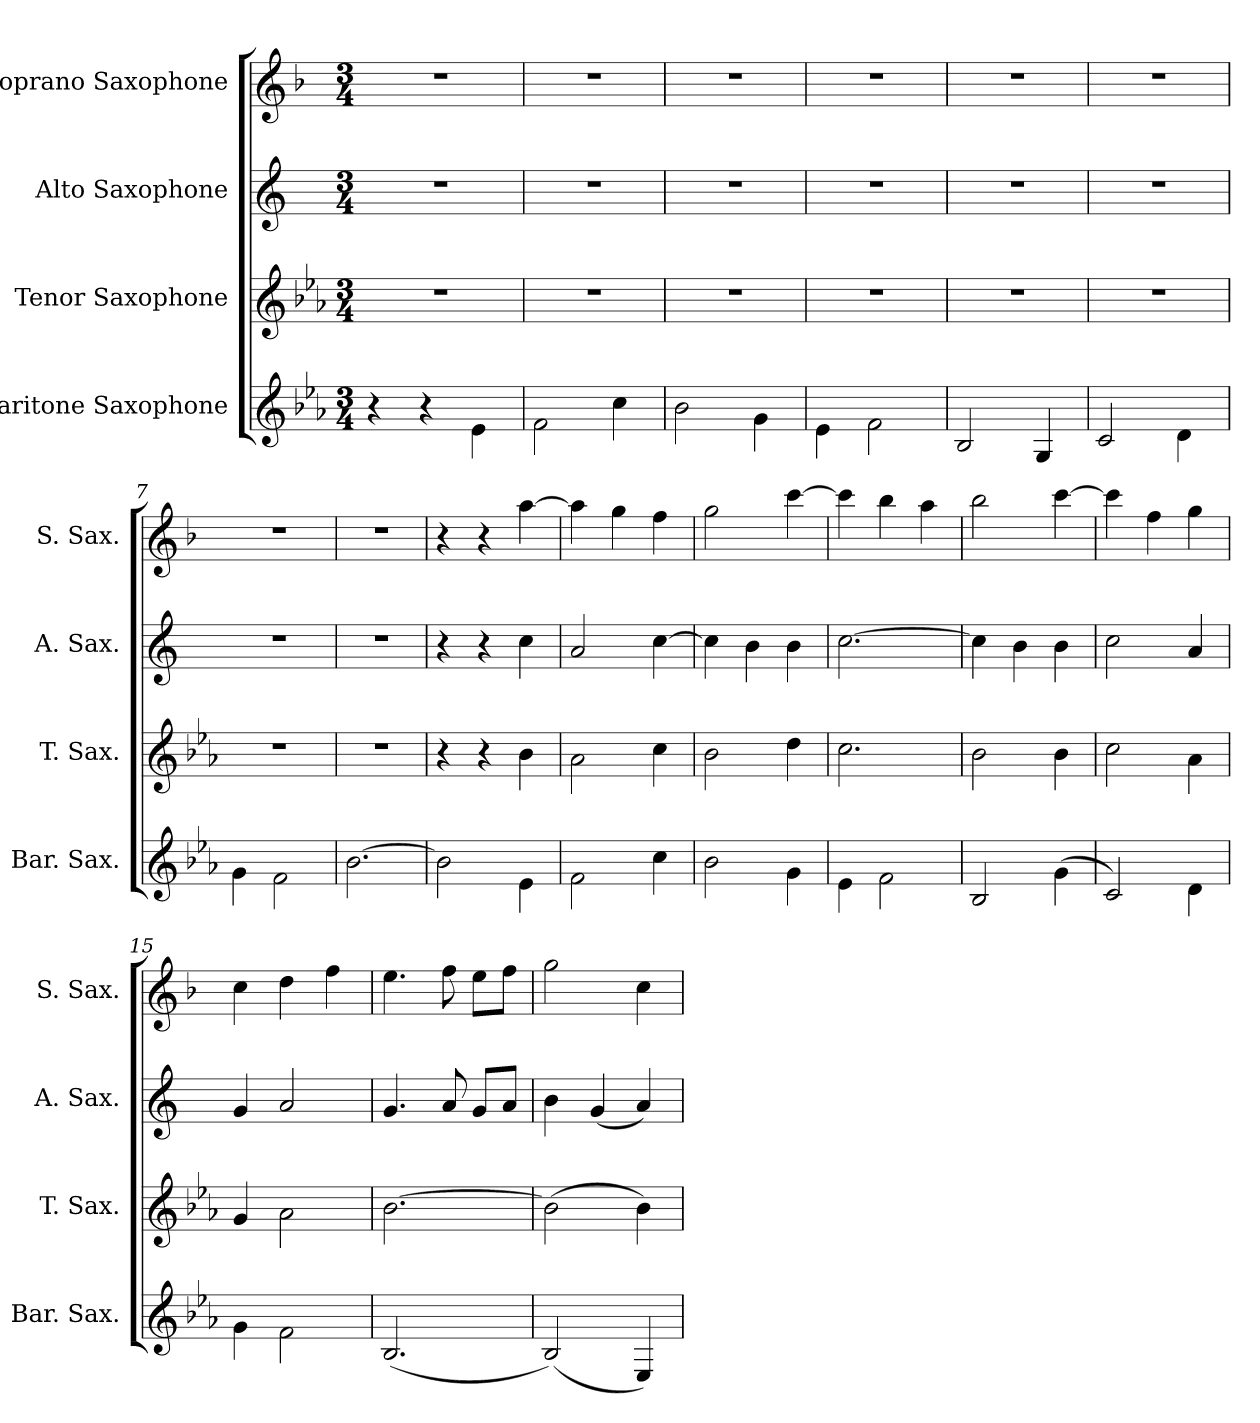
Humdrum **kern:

**kern	**kern	**kern	**kern
*part4	*part3	*part2	*part1
*staff4	*staff3	*staff2	*staff1
*I"Baritone Saxophone	*I"Tenor Saxophone	*I"Alto Saxophone	*I"Soprano Saxophone
*I'Bar. Sax.	*I'T. Sax.	*I'A. Sax.	*I'S. Sax.
*clefG2	*clefG2	*clefG2	*clefG2
*ITrd12c21	*ITrd8c14	*ITrd5c9	*ITrd1c2
*k[b-e-a-]	*k[b-e-a-]	*k[b-e-a-]	*k[b-e-a-]
*M3/4	*M3/4	*M3/4	*M3/4
*MM100	*MM100	*MM100	*MM100
=1	=1	=1	=1
4r	2.r	2.r	2.r
4r	.	.	.
4E-\	.	.	.
=2	=2	=2	=2
2F\	2.r	2.r	2.r
4c\	.	.	.
=3	=3	=3	=3
2B-\	2.r	2.r	2.r
4G\	.	.	.
=4	=4	=4	=4
4E-\	2.r	2.r	2.r
2F\	.	.	.
=5	=5	=5	=5
2BB-/	2.r	2.r	2.r
4GG/	.	.	.
=6	=6	=6	=6
2C/	2.r	2.r	2.r
4D\	.	.	.
=7	=7	=7	=7
4G\	2.r	2.r	2.r
2F\	.	.	.
=8	=8	=8	=8
[2.B-\	2.r	2.r	2.r
=9	=9	=9	=9
2B-\]	4r	4r	4r
.	4r	4r	4r
4E-\	4B-\	4e-\	[4gg\
=10	=10	=10	=10
2F\	2A-\	2c/	4gg\]
.	.	.	4ff\
4c\	4c\	[4e-\	4ee-\
!!LO:LB:g=z
=11	=11	=11	=11
2B-\	2B-\	4e-\]	2ff\
.	.	4d\	.
4G\	4d\	4d\	[4bb-\
=12	=12	=12	=12
4E-\	2.c\	[2.e-\	4bb-\]
2F\	.	.	4aa-\
.	.	.	4gg\
=13	=13	=13	=13
2BB-/	2B-\	4e-\]	2aa-\
.	.	4d\	.
(4G\	4B-\	4d\	[4bb-\
=14	=14	=14	=14
2C/)	2c\	2e-\	4bb-\]
.	.	.	4ee-\
4D\	4A-\	4c/	4ff\
=15	=15	=15	=15
4G\	4G/	4B-/	4b-\
2F\	2A-\	2c/	4cc\
.	.	.	4ee-\
=16	=16	=16	=16
(2.BB-/	[2.B-\	4.B-/	4.dd\
.	.	8c/	8ee-\
.	.	8B-/L	8dd\L
.	.	8c/J	8ee-\J
=17	=17	=17	=17
(2BB-/)	(2B-\]	4d\	2ff\
.	.	(4B-/	.
4EE-/)	4B-\)	4c/)	4b-\
=	=	=	=
*-	*-	*-	*-
